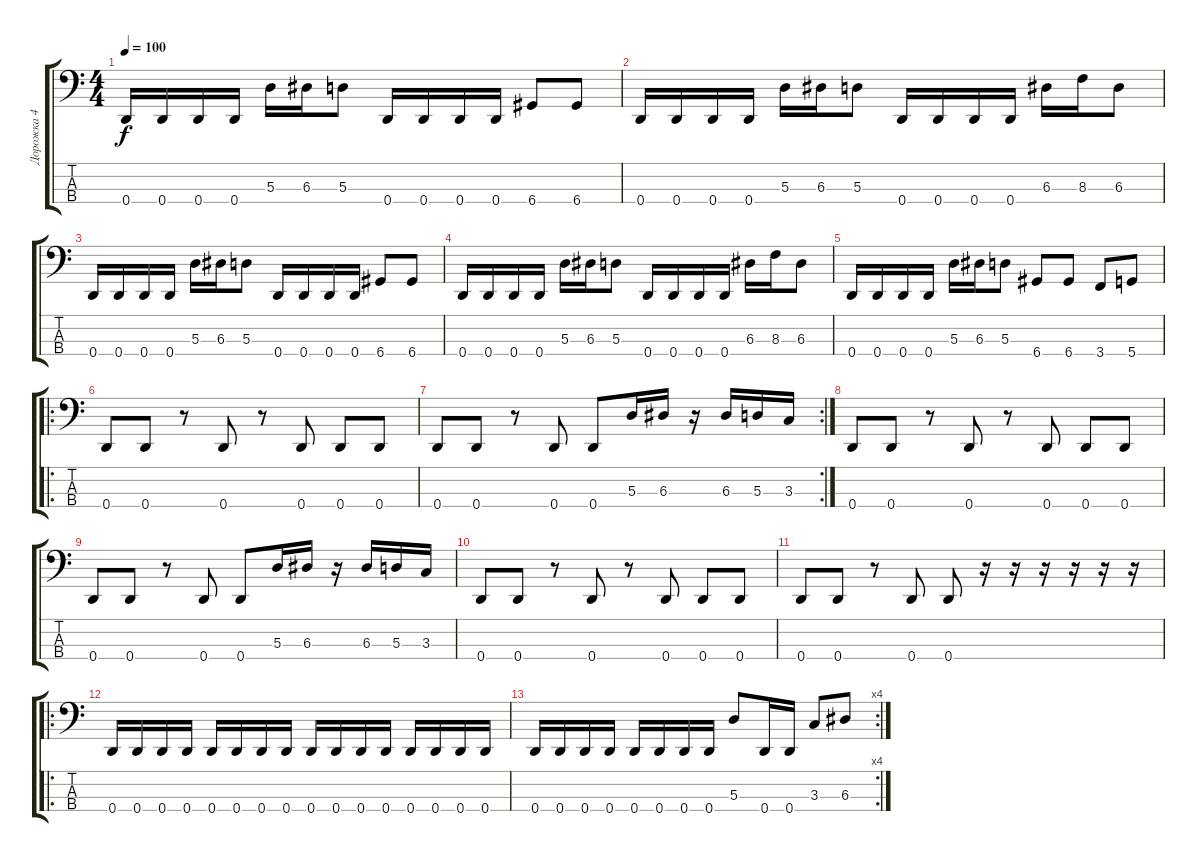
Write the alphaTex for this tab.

\track ("Дорожка 4" "Дорожка 4") {instrument electricbassfinger}
\staff {score tabs}
\tuning (G2 D2 A1 D1) {hide}
\ts (4 4)
\tempo 100
\clef f4
\ks c
0.4.16{dy f} 0.4.16 0.4.16 0.4.16 5.3.16 6.3.16 5.3.8 0.4.16 0.4.16 0.4.16 0.4.16 6.4.8 6.4.8 |
0.4.16 0.4.16 0.4.16 0.4.16 5.3.16 6.3.16 5.3.8 0.4.16 0.4.16 0.4.16 0.4.16 6.3.16 8.3.16 6.3.8 |
0.4.16 0.4.16 0.4.16 0.4.16 5.3.16 6.3.16 5.3.8 0.4.16 0.4.16 0.4.16 0.4.16 6.4.8 6.4.8 |
0.4.16 0.4.16 0.4.16 0.4.16 5.3.16 6.3.16 5.3.8 0.4.16 0.4.16 0.4.16 0.4.16 6.3.16 8.3.16 6.3.8 |
0.4.16 0.4.16 0.4.16 0.4.16 5.3.16 6.3.16 5.3.8 6.4.8 6.4.8 3.4.8 5.4.8 |
\ro
0.4.8 0.4.8 r.8 0.4.8 r.8 0.4.8 0.4.8 0.4.8 |
\rc 2
0.4.8 0.4.8 r.8 0.4.8 0.4.8 5.3.16 6.3.16 r.16 6.3.16 5.3.16 3.3.16 |
0.4.8 0.4.8 r.8 0.4.8 r.8 0.4.8 0.4.8 0.4.8 |
0.4.8 0.4.8 r.8 0.4.8 0.4.8 5.3.16 6.3.16 r.16 6.3.16 5.3.16 3.3.16 |
0.4.8 0.4.8 r.8 0.4.8 r.8 0.4.8 0.4.8 0.4.8 |
0.4.8 0.4.8 r.8 0.4.8 0.4.8 r.16 r.16 r.16 r.16 r.16 r.16 |
\ro
0.4.16 0.4.16 0.4.16 0.4.16 0.4.16 0.4.16 0.4.16 0.4.16 0.4.16 0.4.16 0.4.16 0.4.16 0.4.16 0.4.16 0.4.16 0.4.16 |
\rc 4
0.4.16 0.4.16 0.4.16 0.4.16 0.4.16 0.4.16 0.4.16 0.4.16 5.3.8 0.4.16 0.4.16 3.3.8 6.3.8
